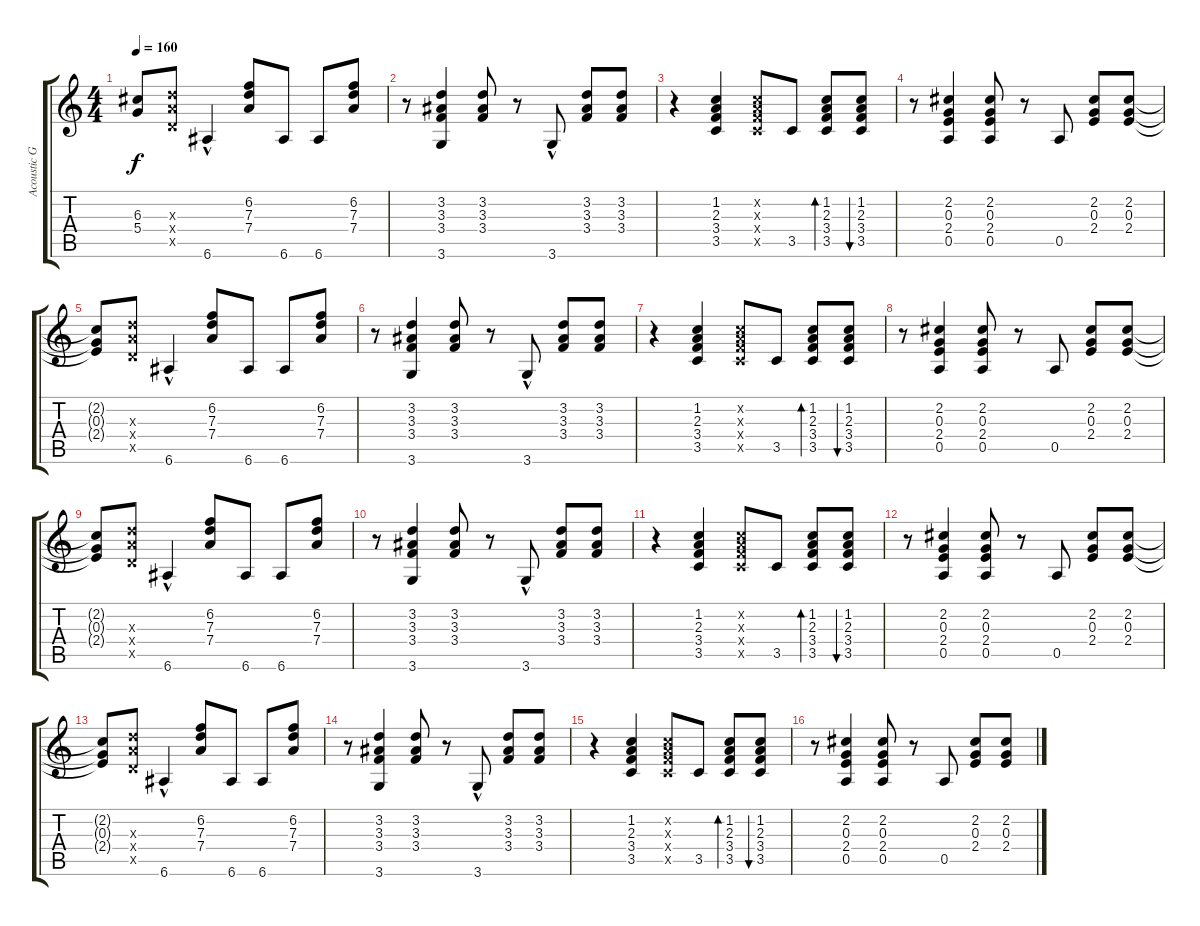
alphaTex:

\track ("Acoustic Guitar" "Acoustic G") {instrument acousticguitarsteel}
\staff {score tabs}
\tuning (E4 B3 G3 D3 A2 E2) {hide}
\ts (4 4)
\tempo 160
\clef g2
\ks c
(6.3{t} 5.4{t}).8{dy f} (7.3{x} 7.4{x} 5.5{x}).8 6.6{hac}.4 (6.2 7.3 7.4).8 6.6.8 6.6.8 (6.2 7.3 7.4).8 |
r.8 (3.2 3.3 3.4 3.6).4 (3.2 3.3 3.4).8 r.8 3.6{hac}.8 (3.2 3.3 3.4).8 (3.2 3.3 3.4).8 |
r.4 (1.2 2.3 3.4 3.5).4 (1.2{x} 2.3{x} 3.4{x} 3.5{x}).8 3.5.8 (1.2 2.3 3.4 3.5).8{bd 60} (1.2 2.3 3.4 3.5).8{bu 60} |
r.8 (2.2 0.3 2.4 0.5).4 (2.2 0.3 2.4 0.5).8 r.8 0.5.8 (2.2 0.3 2.4).8 (2.2 0.3 2.4).8 |
(2.2{t} 0.3{t} 2.4{t}).8 (7.3{x} 7.4{x} 5.5{x}).8 6.6{hac}.4 (6.2 7.3 7.4).8 6.6.8 6.6.8 (6.2 7.3 7.4).8 |
r.8 (3.2 3.3 3.4 3.6).4 (3.2 3.3 3.4).8 r.8 3.6{hac}.8 (3.2 3.3 3.4).8 (3.2 3.3 3.4).8 |
r.4 (1.2 2.3 3.4 3.5).4 (1.2{x} 2.3{x} 3.4{x} 3.5{x}).8 3.5.8 (1.2 2.3 3.4 3.5).8{bd 60} (1.2 2.3 3.4 3.5).8{bu 60} |
r.8 (2.2 0.3 2.4 0.5).4 (2.2 0.3 2.4 0.5).8 r.8 0.5.8 (2.2 0.3 2.4).8 (2.2 0.3 2.4).8 |
(2.2{t} 0.3{t} 2.4{t}).8 (7.3{x} 7.4{x} 5.5{x}).8 6.6{hac}.4 (6.2 7.3 7.4).8 6.6.8 6.6.8 (6.2 7.3 7.4).8 |
r.8 (3.2 3.3 3.4 3.6).4 (3.2 3.3 3.4).8 r.8 3.6{hac}.8 (3.2 3.3 3.4).8 (3.2 3.3 3.4).8 |
r.4 (1.2 2.3 3.4 3.5).4 (1.2{x} 2.3{x} 3.4{x} 3.5{x}).8 3.5.8 (1.2 2.3 3.4 3.5).8{bd 60} (1.2 2.3 3.4 3.5).8{bu 60} |
r.8 (2.2 0.3 2.4 0.5).4 (2.2 0.3 2.4 0.5).8 r.8 0.5.8 (2.2 0.3 2.4).8 (2.2 0.3 2.4).8 |
(2.2{t} 0.3{t} 2.4{t}).8 (7.3{x} 7.4{x} 5.5{x}).8 6.6{hac}.4 (6.2 7.3 7.4).8 6.6.8 6.6.8 (6.2 7.3 7.4).8 |
r.8 (3.2 3.3 3.4 3.6).4 (3.2 3.3 3.4).8 r.8 3.6{hac}.8 (3.2 3.3 3.4).8 (3.2 3.3 3.4).8 |
r.4 (1.2 2.3 3.4 3.5).4 (1.2{x} 2.3{x} 3.4{x} 3.5{x}).8 3.5.8 (1.2 2.3 3.4 3.5).8{bd 60} (1.2 2.3 3.4 3.5).8{bu 60} |
r.8 (2.2 0.3 2.4 0.5).4 (2.2 0.3 2.4 0.5).8 r.8 0.5.8 (2.2 0.3 2.4).8 (2.2 0.3 2.4).8
